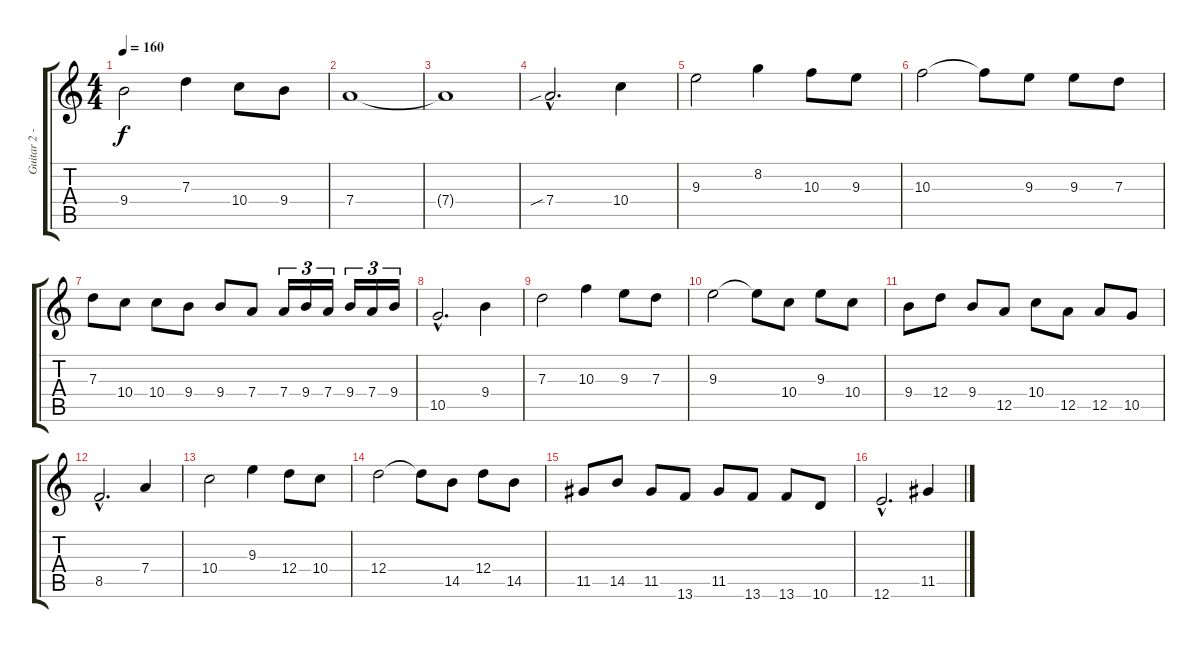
\track ("Guitar 2 - BG" "Guitar 2 -") {instrument overdrivenguitar}
\staff {score tabs}
\tuning (E4 B3 G3 D3 A2 E2) {hide}
\ts (4 4)
\tempo 160
\clef g2
\ks c
9.4.2{dy f} 7.3.4 10.4.8 9.4.8 |
7.4.1 |
7.4{t}.1 |
7.4{sib hac}.2{d} 10.4.4 |
9.3.2 8.2.4 10.3.8 9.3.8 |
10.3.2 10.3{t}.8 9.3.8 9.3.8 7.3.8 |
7.3.8 10.4.8 10.4.8 9.4.8 9.4.8 7.4.8 7.4.16{tu (3 2)} 9.4.16{tu (3 2)} 7.4.16{tu (3 2)} 9.4.16{tu (3 2)} 7.4.16{tu (3 2)} 9.4.16{tu (3 2)} |
10.5{hac}.2{d} 9.4.4 |
7.3.2 10.3.4 9.3.8 7.3.8 |
9.3.2 9.3{t}.8 10.4.8 9.3.8 10.4.8 |
9.4.8 12.4.8 9.4.8 12.5.8 10.4.8 12.5.8 12.5.8 10.5.8 |
8.5{hac}.2{d} 7.4.4 |
10.4.2 9.3.4 12.4.8 10.4.8 |
12.4.2 12.4{t}.8 14.5.8 12.4.8 14.5.8 |
11.5.8 14.5.8 11.5.8 13.6.8 11.5.8 13.6.8 13.6.8 10.6.8 |
12.6{hac}.2{d} 11.5.4
